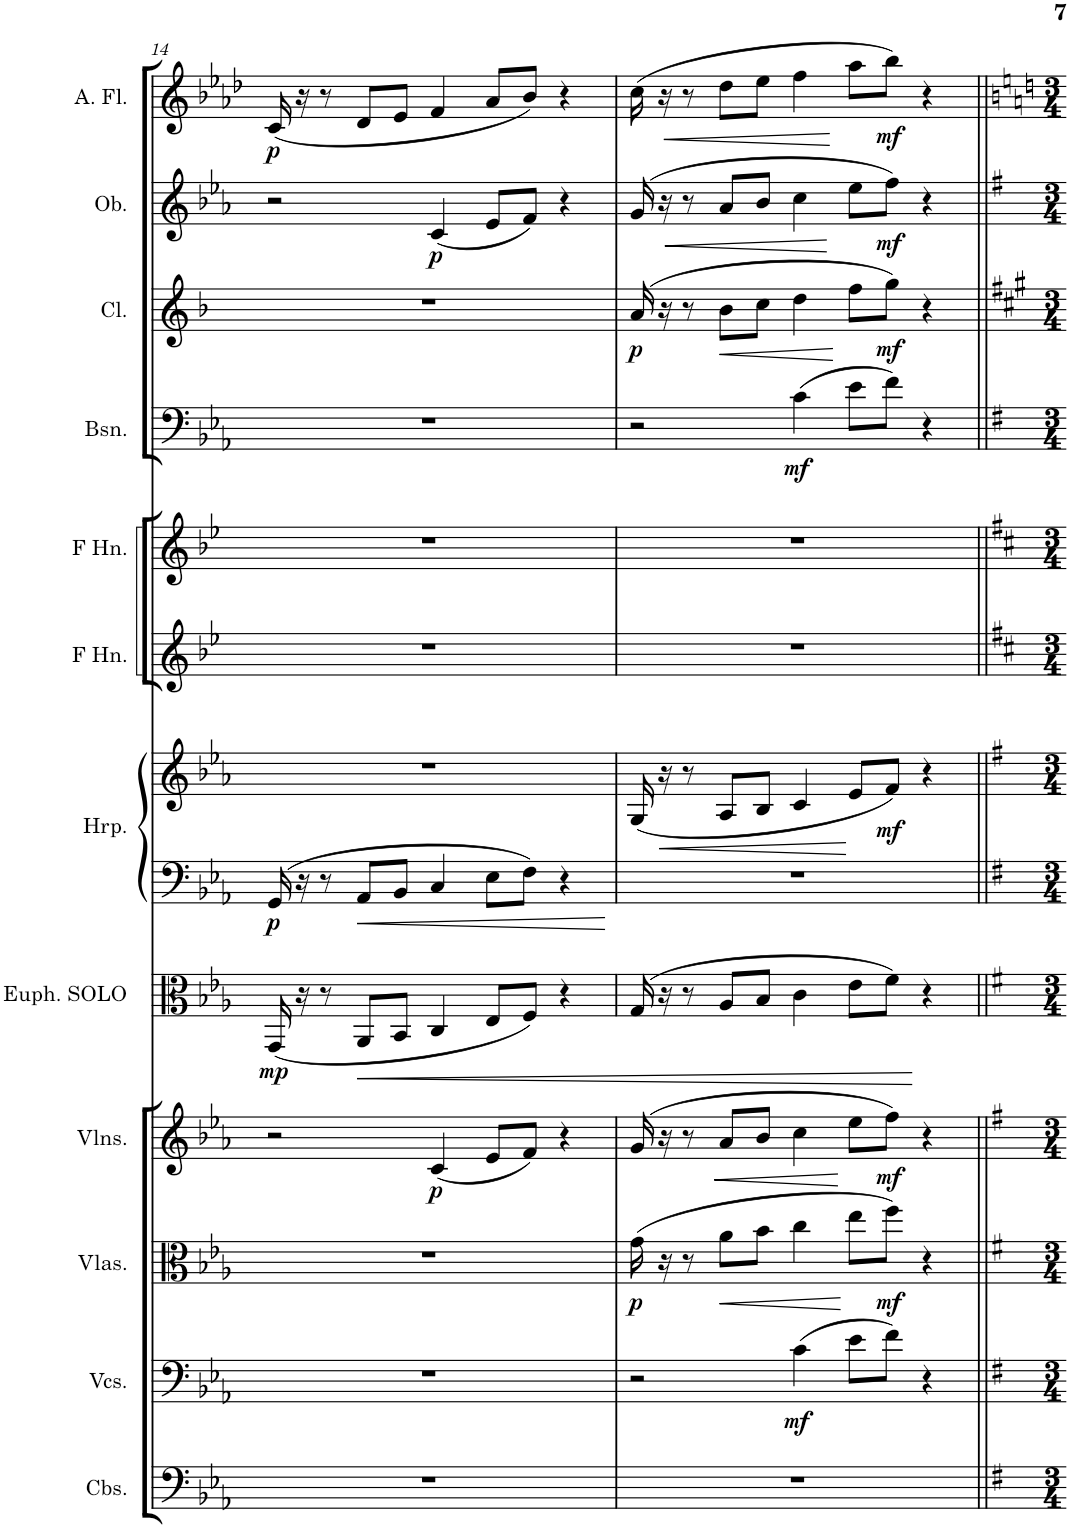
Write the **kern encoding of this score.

**kern	**kern	**dynam	**kern	**dynam	**kern	**dynam	**kern	**dynam	**kern	**kern	**dynam	**kern	**kern	**kern	**dynam	**kern	**dynam	**kern	**dynam	**kern	**dynam
*part12	*part11	*part11	*part10	*part10	*part9	*part9	*part8	*part8	*part7	*part7	*part7	*part6	*part5	*part4	*part4	*part3	*part3	*part2	*part2	*part1	*part1
*staff13	*staff12	*staff12	*staff11	*staff11	*staff10	*staff10	*staff9	*staff9	*staff8	*staff7	*staff7/8	*staff6	*staff5	*staff4	*staff4	*staff3	*staff3	*staff2	*staff2	*staff1	*staff1
*I"Contrabasses	*I"Violoncellos	*	*I"Violas	*	*I"Violins	*	*I"Euphonium SOLO	*	*I"Harp	*	*	*I"Horn in F	*I"Horn in F	*I"Bassoon	*	*I"Clarinet	*	*I"Oboe	*	*I"Alto Flute	*
*I'Cbs.	*I'Vcs.	*	*I'Vlas.	*	*I'Vlns.	*	*I'Euph. SOLO	*	*I'Hrp.	*	*	*	*	*I'Bsn.	*	*I'Cl.	*	*I'Ob.	*	*I'A. Fl.	*
!!LO:PB:g=z
*clefF4	*clefF4	*	*clefC3	*	*clefG2	*	*clefC3	*	*clefF4	*clefG2	*	*clefG2	*clefG2	*clefF4	*	*clefG2	*	*clefG2	*	*clefG2	*
*Trd7c12	*	*	*	*	*	*	*	*	*	*	*	*Trd4c7	*Trd4c7	*	*	*Trd1c2	*	*	*	*Trd3c5	*
*k[b-e-a-]	*k[b-e-a-]	*	*k[b-e-a-]	*	*k[b-e-a-]	*	*k[b-e-a-]	*	*k[b-e-a-]	*k[b-e-a-]	*	*k[b-e-]	*k[b-e-]	*k[b-e-a-]	*	*k[b-]	*	*k[b-e-a-]	*	*k[b-e-a-d-]	*
*M5/4	*M5/4	*	*M5/4	*	*M5/4	*	*M5/4	*	*M5/4	*M5/4	*	*M5/4	*M5/4	*M5/4	*	*M5/4	*	*M5/4	*	*M5/4	*
=14	=14	=14	=14	=14	=14	=14	=14	=14	=14	=14	=14	=14	=14	=14	=14	=14	=14	=14	=14	=14	=14
!	!	!	!	!	!	!	!	!LO:DY:b	!	!	!LO:DY:b=2	!	!	!	!	!	!	!	!	!	!LO:DY:b
4%5r	4%5r	.	4%5r	.	2r	.	(16GG/	mp	16GG/	4%5r	p	4%5r	4%5r	4%5r	.	4%5r	.	2r	.	(16c/	p
.	.	.	.	.	.	.	16r	.	16r	.	.	.	.	.	.	.	.	.	.	16r	.
.	.	.	.	.	.	.	8r	.	8r	.	.	.	.	.	.	.	.	.	.	8r	.
!	!	!	!	!	!	!	!	!LO:HP:b	!	!	!	!	!	!	!	!	!	!	!	!	!
.	.	.	.	.	.	.	8AA-/L	<	8AA-/L	.	.	.	.	.	.	.	.	.	.	8d-/L	.
.	.	.	.	.	.	.	8BB-/J	.	8BB-/J	.	.	.	.	.	.	.	.	.	.	8e-/J	.
!	!	!	!	!	!	!LO:DY:b	!	!	!	!	!	!	!	!	!	!	!	!	!LO:DY:b	!	!
.	.	.	.	.	(4c/	p	4C/	.	4C/	.	.	.	.	.	.	.	.	(4c/	p	4f/	.
.	.	.	.	.	8e-/L	.	8E-/L	.	8E-\L	.	.	.	.	.	.	.	.	8e-/L	.	8a-/L	.
.	.	.	.	.	8f/J)	.	8F/J)	.	8F\J	.	.	.	.	.	.	.	.	8f/J)	.	8b-/J)	.
.	.	.	.	.	4r	.	4r	.	4r	.	.	.	.	.	.	.	.	4r	.	4r	.
=15	=15	=15	=15	=15	=15	=15	=15	=15	=15	=15	=15	=15	=15	=15	=15	=15	=15	=15	=15	=15	=15
!	!	!	!	!LO:DY:b	!	!	!	!	!	!	!	!	!	!	!	!	!LO:DY:b	!	!	!	!
4%5r	2r	.	(16g\	p	(16g/	.	(16G/	.	4%5r	(16G/	.	4%5r	4%5r	2r	.	(16a/	p	(16g/	.	(16cc\	.
!	!	!	!	!	!	!	!	!	!	!	!LO:HP:b	!	!	!	!	!	!	!	!LO:HP:b	!	!LO:HP:b
.	.	.	16r	.	16r	.	16r	.	.	16r	<	.	.	.	.	16r	.	16r	<	16r	<
.	.	.	8r	.	8r	.	8r	.	.	8r	.	.	.	.	.	8r	.	8r	.	8r	.
!	!	!	!	!LO:HP:b	!	!LO:HP:b	!	!	!	!	!	!	!	!	!	!	!LO:HP:b	!	!	!	!
.	.	.	8a-\L	<	8a-/L	<	8A-/L	.	.	8A-/L	.	.	.	.	.	8b-\L	<	8a-/L	.	8dd-\L	.
.	.	.	8b-\J	.	8b-/J	.	8B-/J	.	.	8B-/J	.	.	.	.	.	8cc\J	.	8b-/J	.	8ee-\J	.
!	!	!LO:DY:b	!	!	!	!	!	!	!	!	!	!	!	!	!LO:DY:b	!	!	!	!	!	!
.	(4c\	mf	4cc\	.	4cc\	.	4c\	.	.	4c/	.	.	.	(4c\	mf	4dd\	.	4cc\	.	4ff\	.
.	8e-\L	.	8ee-\L	[	8ee-\L	[	8e-\L	.	.	8e-/L	[	.	.	8e-\L	.	8ff\L	[	8ee-\L	[	8aa-\L	[
!	!	!	!	!LO:DY:b	!	!LO:DY:b	!	!	!	!	!LO:DY:b	!	!	!	!	!	!LO:DY:b	!	!LO:DY:b	!	!LO:DY:b
.	8f\J)	.	8ff\J)	mf	8ff\J)	mf	8f\J)	.	.	8f/J)	mf	.	.	8f\J)	.	8gg\J)	mf	8ff\J)	mf	8bb-\J)	mf
.	4r	.	4r	.	4r	.	4r	[	.	4r	.	.	.	4r	.	4r	.	4r	.	4r	.
=||	=||	=||	=||	=||	=||	=||	=||	=||	=||	=||	=||	=||	=||	=||	=||	=||	=||	=||	=||	=||	=||
*-	*-	*-	*-	*-	*-	*-	*-	*-	*-	*-	*-	*-	*-	*-	*-	*-	*-	*-	*-	*-	*-
